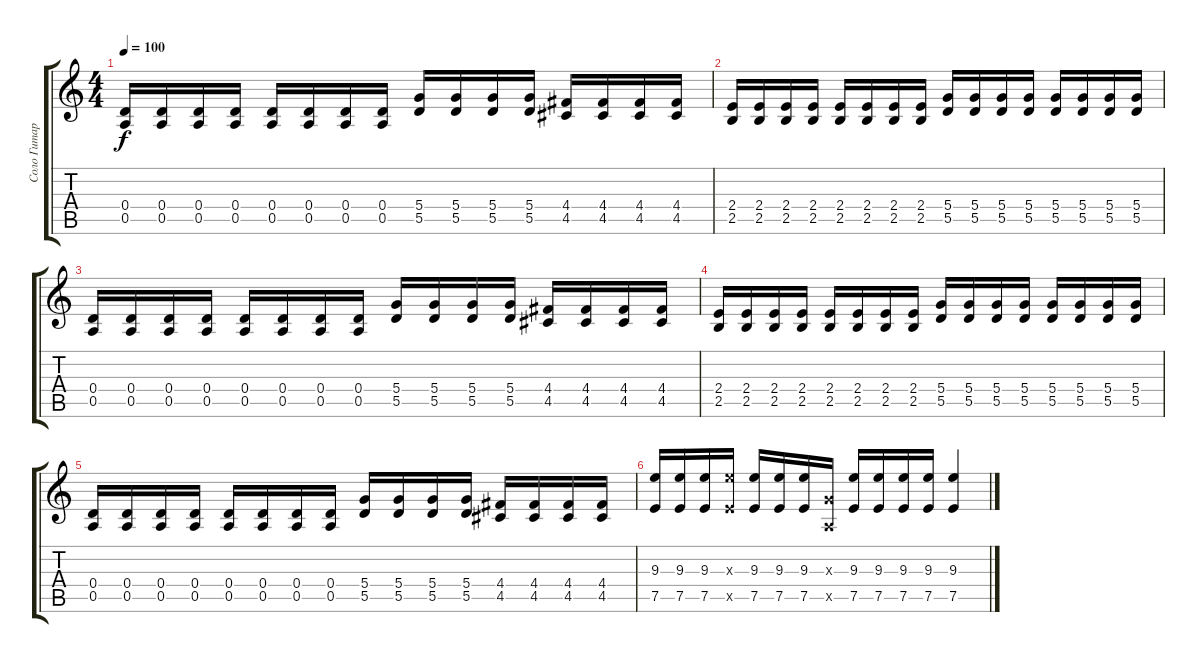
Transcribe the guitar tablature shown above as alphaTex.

\track ("Соло Гитара (Brown Tom)" "Соло Гитар") {instrument distortionguitar}
\staff {score tabs}
\tuning (E4 B3 G3 D3 A2 E2) {hide}
\ts (4 4)
\tempo 100
\clef g2
\ks c
(0.4 0.5).16{dy f} (0.4 0.5).16 (0.4 0.5).16 (0.4 0.5).16 (0.4 0.5).16 (0.4 0.5).16 (0.4 0.5).16 (0.4 0.5).16 (5.4 5.5).16 (5.4 5.5).16 (5.4 5.5).16 (5.4 5.5).16 (4.4 4.5).16 (4.4 4.5).16 (4.4 4.5).16 (4.4 4.5).16 |
(2.4 2.5).16 (2.4 2.5).16 (2.4 2.5).16 (2.4 2.5).16 (2.4 2.5).16 (2.4 2.5).16 (2.4 2.5).16 (2.4 2.5).16 (5.4 5.5).16 (5.4 5.5).16 (5.4 5.5).16 (5.4 5.5).16 (5.4 5.5).16 (5.4 5.5).16 (5.4 5.5).16 (5.4 5.5).16 |
(0.4 0.5).16 (0.4 0.5).16 (0.4 0.5).16 (0.4 0.5).16 (0.4 0.5).16 (0.4 0.5).16 (0.4 0.5).16 (0.4 0.5).16 (5.4 5.5).16 (5.4 5.5).16 (5.4 5.5).16 (5.4 5.5).16 (4.4 4.5).16 (4.4 4.5).16 (4.4 4.5).16 (4.4 4.5).16 |
(2.4 2.5).16 (2.4 2.5).16 (2.4 2.5).16 (2.4 2.5).16 (2.4 2.5).16 (2.4 2.5).16 (2.4 2.5).16 (2.4 2.5).16 (5.4 5.5).16 (5.4 5.5).16 (5.4 5.5).16 (5.4 5.5).16 (5.4 5.5).16 (5.4 5.5).16 (5.4 5.5).16 (5.4 5.5).16 |
(0.4 0.5).16 (0.4 0.5).16 (0.4 0.5).16 (0.4 0.5).16 (0.4 0.5).16 (0.4 0.5).16 (0.4 0.5).16 (0.4 0.5).16 (5.4 5.5).16 (5.4 5.5).16 (5.4 5.5).16 (5.4 5.5).16 (4.4 4.5).16 (4.4 4.5).16 (4.4 4.5).16 (4.4 4.5).16 |
(9.3 7.5).16 (9.3 7.5).16 (9.3 7.5).16 (9.3{x} 7.5{x}).16 (9.3 7.5).16 (9.3 7.5).16 (9.3 7.5).16 (0.3{x} 0.5{x}).16 (9.3 7.5).16 (9.3 7.5).16 (9.3 7.5).16 (9.3 7.5).16 (9.3 7.5).4
